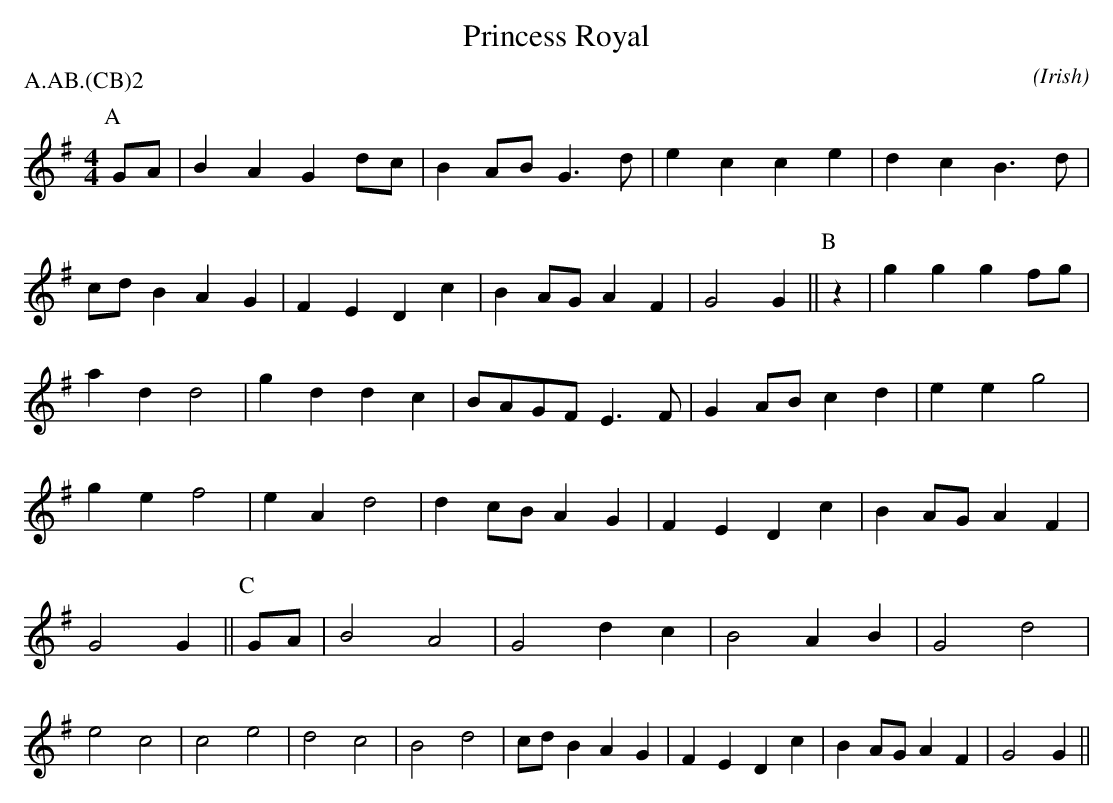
X:1
T:Princess Royal
M:4/4
C:
O:Irish
P:A.AB.(CB)2
K:G
P:A
GA  | B2  A2 G2 dc  | B2  AB  G3  d   | e2 c2  c2 e2  | d2 c2   B3 \
d   | cd  B2 A2 G2  | F2  E2  D2  c2  | B2 AG  A2 F2  | G4      G2 ||\
P:B
z2  | g2  g2 g2 fg  | a2  d2  d4      | g2 d2  d2 c2  | BAGF    E3 \
F   | G2  AB c2 d2  | e2  e2  g4      | g2 e2  f4     | e2 A2   d4 |\
d2  cB A2 G2  | F2  E2  D2  c2  | B2 AG  A2 F2  | G4      G2 ||\
P:C
GA  | B4     A4     | G4      d2  c2  | B4     A2 B2  | G4      d4 |\
e4     c4     | c4      e4      | d4     c4     | B4      d4 |\
cd B2  A2 G2  | F2  E2  D2  c2  | B2 AG  A2 F2  | G4      G2 ||
